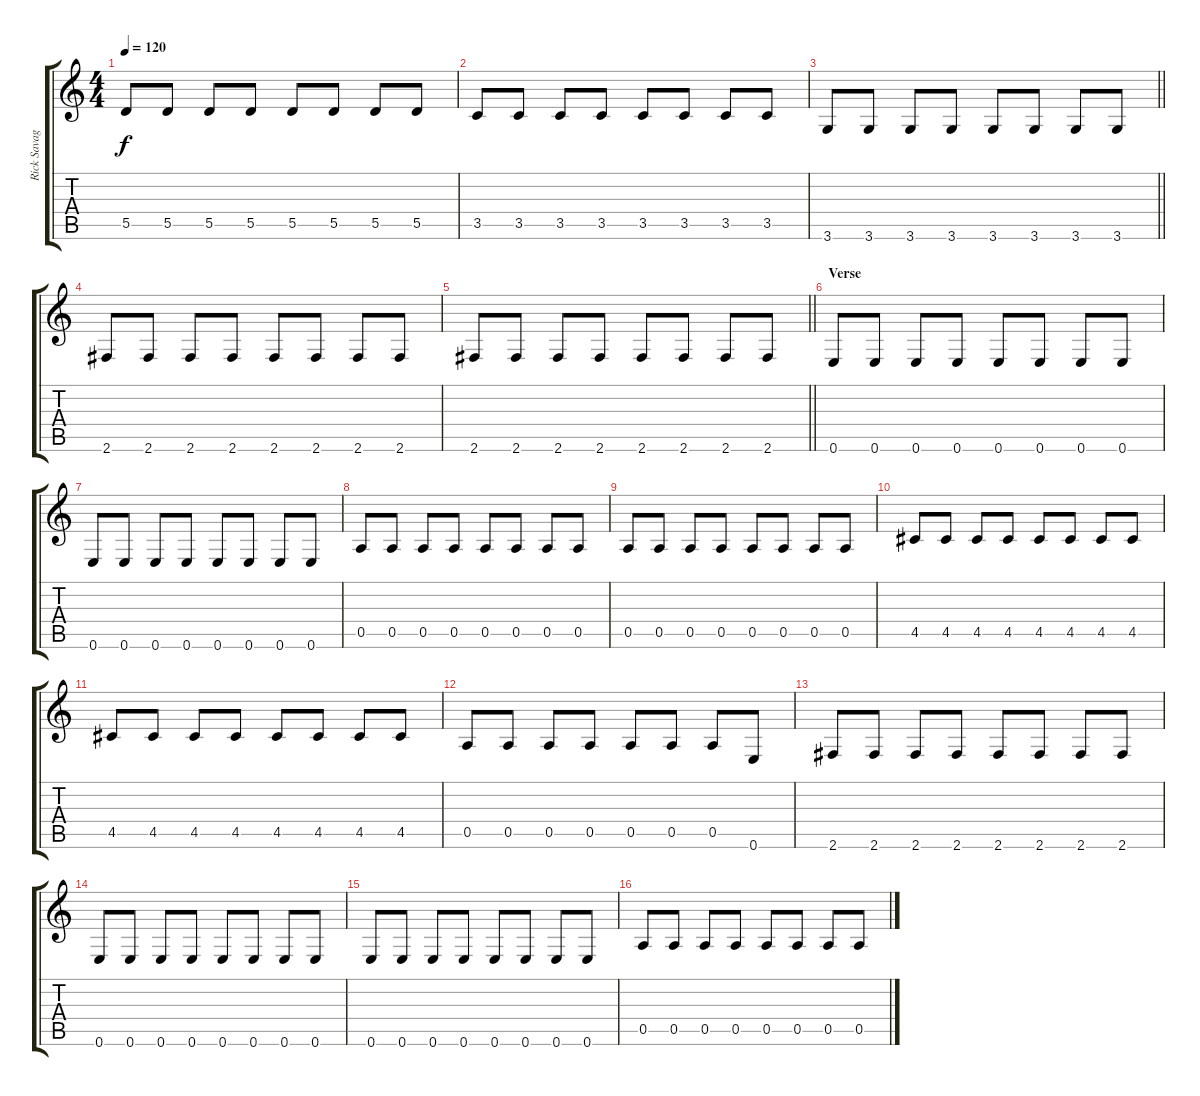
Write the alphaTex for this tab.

\track ("Rick Savage" "Rick Savag") {instrument electricbassfinger}
\staff {score tabs}
\tuning (E4 B3 G3 D3 A2 E2) {hide}
\ts (4 4)
\tempo 120
\clef g2
\ks c
5.5.8{dy f} 5.5.8 5.5.8 5.5.8 5.5.8 5.5.8 5.5.8 5.5.8 |
3.5.8 3.5.8 3.5.8 3.5.8 3.5.8 3.5.8 3.5.8 3.5.8 |
\barLineRight lightlight
3.6.8 3.6.8 3.6.8 3.6.8 3.6.8 3.6.8 3.6.8 3.6.8 |
2.6.8 2.6.8 2.6.8 2.6.8 2.6.8 2.6.8 2.6.8 2.6.8 |
\barLineRight lightlight
2.6.8 2.6.8 2.6.8 2.6.8 2.6.8 2.6.8 2.6.8 2.6.8 |
\section ("" "Verse")
0.6.8 0.6.8 0.6.8 0.6.8 0.6.8 0.6.8 0.6.8 0.6.8 |
0.6.8 0.6.8 0.6.8 0.6.8 0.6.8 0.6.8 0.6.8 0.6.8 |
0.5.8 0.5.8 0.5.8 0.5.8 0.5.8 0.5.8 0.5.8 0.5.8 |
0.5.8 0.5.8 0.5.8 0.5.8 0.5.8 0.5.8 0.5.8 0.5.8 |
4.5.8 4.5.8 4.5.8 4.5.8 4.5.8 4.5.8 4.5.8 4.5.8 |
4.5.8 4.5.8 4.5.8 4.5.8 4.5.8 4.5.8 4.5.8 4.5.8 |
0.5.8 0.5.8 0.5.8 0.5.8 0.5.8 0.5.8 0.5.8 0.6.8 |
2.6.8 2.6.8 2.6.8 2.6.8 2.6.8 2.6.8 2.6.8 2.6.8 |
0.6.8 0.6.8 0.6.8 0.6.8 0.6.8 0.6.8 0.6.8 0.6.8 |
0.6.8 0.6.8 0.6.8 0.6.8 0.6.8 0.6.8 0.6.8 0.6.8 |
0.5.8 0.5.8 0.5.8 0.5.8 0.5.8 0.5.8 0.5.8 0.5.8
